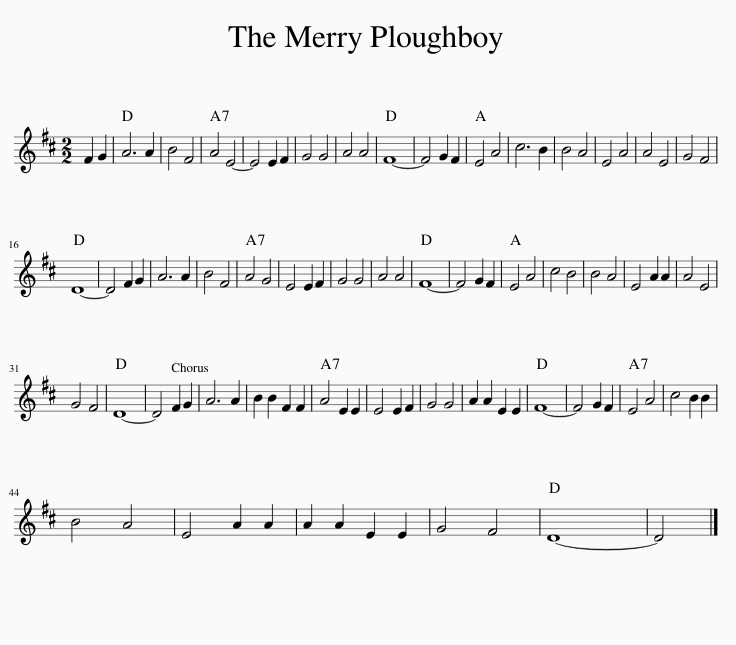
X:1
L:1/8
M:2/2
I:linebreak $
K:D
V:1 treble
V:1
 F2 G2 | A6 A2 | B4 F4 | A4 E4- | E4 E2 F2 | %5
 G4 G4 | A4 A4 | F8- | F4 G2 F2 | E4 A4 | %10
 c6 B2 | B4 A4 | E4 A4 | A4 E4 | G4 F4 |$ %15
 D8- | D4 F2 G2 | A6 A2 | B4 F4 | A4 G4 | %20
 E4 E2 F2 | G4 G4 | A4 A4 | F8- | F4 G2 F2 | %25
 E4 A4 | c4 B4 | B4 A4 | E4 A2 A2 | A4 E4 |$ %30
 G4 F4 | D8- | D4 F2 G2 | A6 A2 | B2 B2 F2 F2 | %35
 A4 E2 E2 | E4 E2 F2 | G4 G4 | A2 A2 E2 E2 | F8- | %40
 F4 G2 F2 | E4 A4 | c4 B2 B2 |$ B4 A4 | E4 A2 A2 | %45
 A2 A2 E2 E2 | G4 F4 | D8- | D4 |] %49
